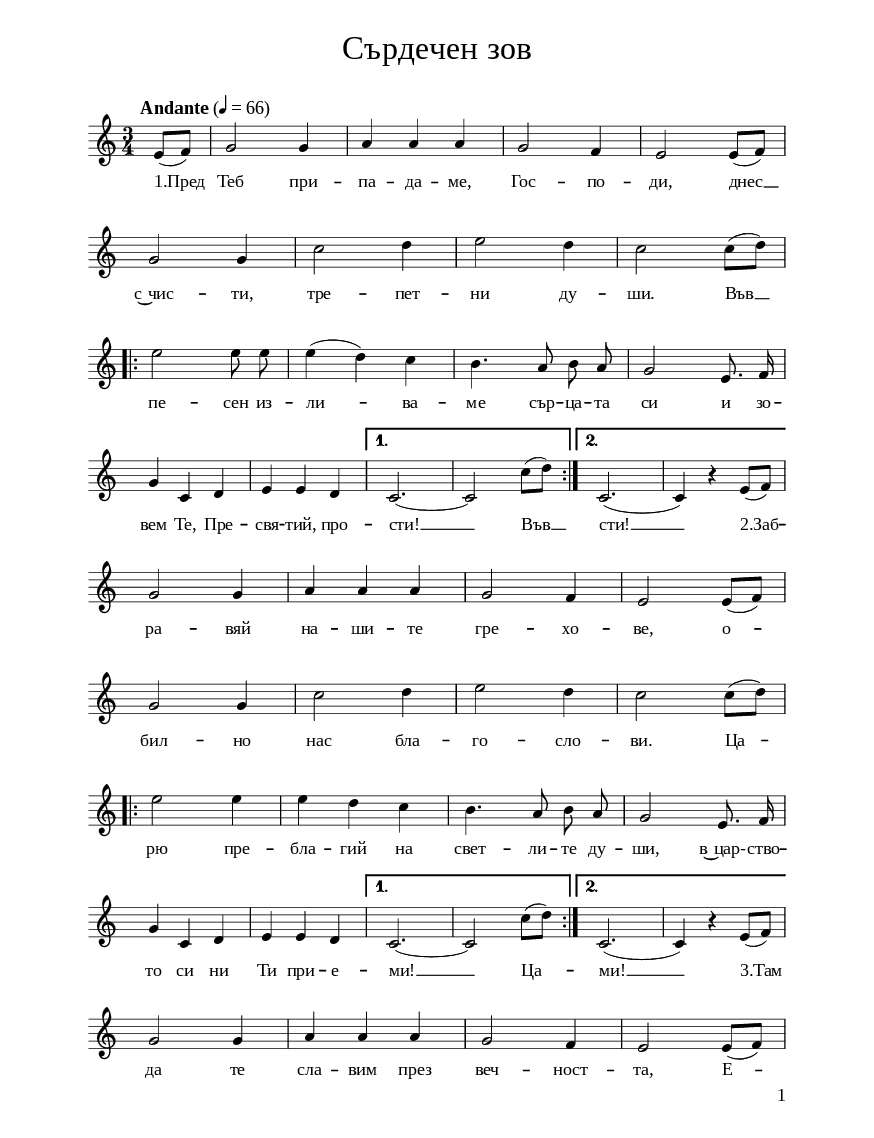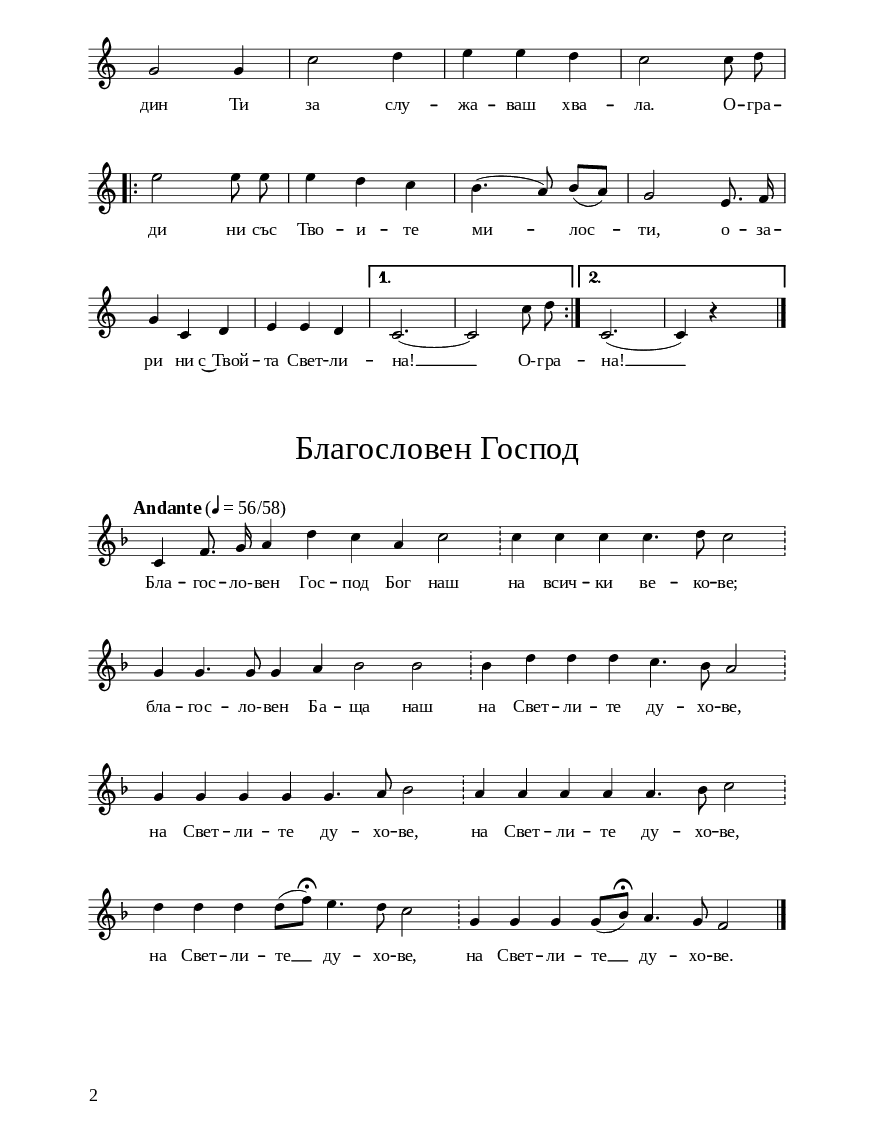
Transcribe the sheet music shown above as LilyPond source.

\version "2.24.2"

% include paper part and global functions
\include "include/globals.ily"

\bookpart {
  \label #'ref039
  \tocItem \markup "Сърдечен зов"
  \include "include/bookpart-paper.ily"
  \score {
    \include "include/score-layout.ily"

    \new Voice \absolute {
      \clef treble
      \key c \major
      \time 3/4
      \tempoFunc "Andante" 4 "66"
      \autoBeamOff
      \partial 4
      e'8 ([f'8]) |  g'2 g'4 |  a'4 a' a' | g'2 f'4 | e'2 e'8 ([ f' ]) | \break

      g'2 g'4 | c''2 d''4 | e''2 d''4 | c''2 c''8 ( [d''8]) | \break

      \repeat volta 2 {
        e''2 e''8 e'' | e''4 ( d'' ) c'' | b'4. a'8   b' a' | g'2 e'8. f'16 | \break
        g'4 c' d' | e' e' d' |
      }
      \alternative {
        { c'2. ~| c'2  \slurSolid c''8 ( [ d'' ] ) |  }

        { c'2.  ( | c'4 ) r4 e'8 ([f'8 ])| \break }
      }

      g'2 g'4 |  a'4 a' a' | g'2 f'4 | e'2 e'8 ([ f' ]) | \break

      g'2 g'4 | c''2 d''4 | e''2 d''4 | c''2 c''8 ( [d''8]) | \break

      \repeat volta 2 {
        e''2 e''4 | e''4 d'' c'' | b'4. a'8  b' a' | g'2 e'8. f'16 | \break
        g'4 c' d' | e' e' d' |
      }

      \alternative {
        { c'2. ~| c'2  c''8 ( [ d'' ] ) |  }
        { c'2. ( | c'4 ) r4 e'8 ([f'8 ])| \break }
      }

      g'2 g'4 |  a'4 a' a' | g'2 f'4 | e'2 e'8 ([ f' ]) | \break

      g'2 g'4 | c''2 d''4 | e''4 e''4 d''4 | c''2 c''8 d''8 | \break

      \repeat volta 2 {
        e''2 e''8  e'' | e''4  d'' c'' | b'4. ( a'8 )  b' ([a']) | g'2 e'8. f'16 | \break
        g'4 c' d' | e' e' d' |
      }
      \alternative {
        { c'2. ~| c'2 c''8  d''   |   }
        { c'2. ( | c'4 ) r4 s4 \bar "|."  | \break }
      }

    }

    \addlyrics {
      "1.Пред" Теб при -- па -- да -- ме, Гос -- по -- ди, днес __
      с~чис -- ти, тре -- пет -- ни  ду -- ши. Във __
      пе -- сен из -- ли --  ва -- ме  сър -- ца -- та си и зо --
      вем Те, Пре -- свя -- тий, про -- сти! __ Във __ сти! __

      "2.Заб" -- ра -- вяй на -- ши -- те гре -- хо -- ве, о --
      бил -- но нас бла -- го -- сло -- ви. Ца --
      рю пре -- бла -- гий на свет -- ли -- те ду -- ши, "в~цар-" -- ство --
      то си ни Ти при -- е -- ми! __ Ца -- ми! __

      "3.Там" да те сла -- вим през веч -- ност -- та, E --
      дин Ти за слу -- жа -- ваш хва -- ла. О -- гра --
      ди ни със Тво -- и -- те ми -- лос -- ти, о -- за --
      ри ни с~Твой -- та Свет -- ли -- на! __ "О-" -- гра -- на! __
    }

    \header {
      title = \titleFunc "Сърдечен зов" "Sărdečen zov"
    }

    \midi{}

  } % score

  \label #'ref040
  \tocItem \markup "Благословен Господ"
  \include "include/bookpart-paper.ily"
  \score {
    \include "include/score-layout.ily"

    \new Voice \absolute {
      \clef treble
      \omit Score.TimeSignature
      \cadenzaOn % allows custom bar lines
      \key f \major
      \tempoFunc "Andante" 4 "56/58"
      \override Staff.BarLine.gap = 0.5
      \autoBeamOff
      c'4 f'8. g'16 a'4 d'' c'' a' c''2 \bar"!" c''4 c'' c'' c''4. d''8 c''2 \bar"!" \break
      g'4 g'4. g'8 g'4 a' bes'2 bes' \bar"!" bes'4 d'' d'' d'' c''4. bes'8 a'2 \bar"!" \break
      g'4 g' g' g' g'4. a'8 bes'2 \bar"!" a'4 a' a' a' a'4. bes'8 c''2 \bar"!" \break
      d''4 d'' d'' d''8 ([f'']) \fermata e''4. d''8 c''2 \bar"!" g'4 g' g' g'8 ([ bes' ]) \fermata a'4. g'8 f'2 \bar "|."
    }
    \addlyrics {
      Бла -- гос --
      "ло-" -- вен Гос -- под Бог наш на всич -- ки ве
      -- ко -- ве; бла -- гос -- "ло-" -- вен Ба -- ща наш
      на Свет -- ли -- те ду -- хо -- ве, на Свет --
      ли -- те ду -- хо -- ве, на Свет -- ли -- те ду
      -- хо -- ве, на Свет -- ли -- те __ ду -- хо -- ве,
      на Свет -- ли -- те __ ду -- хо -- ве.}

      \header {
        title = \titleFunc "Благословен Господ" "Blagosloven Gospod"
      }

      \midi{}

    } % score




  } % bookpart
